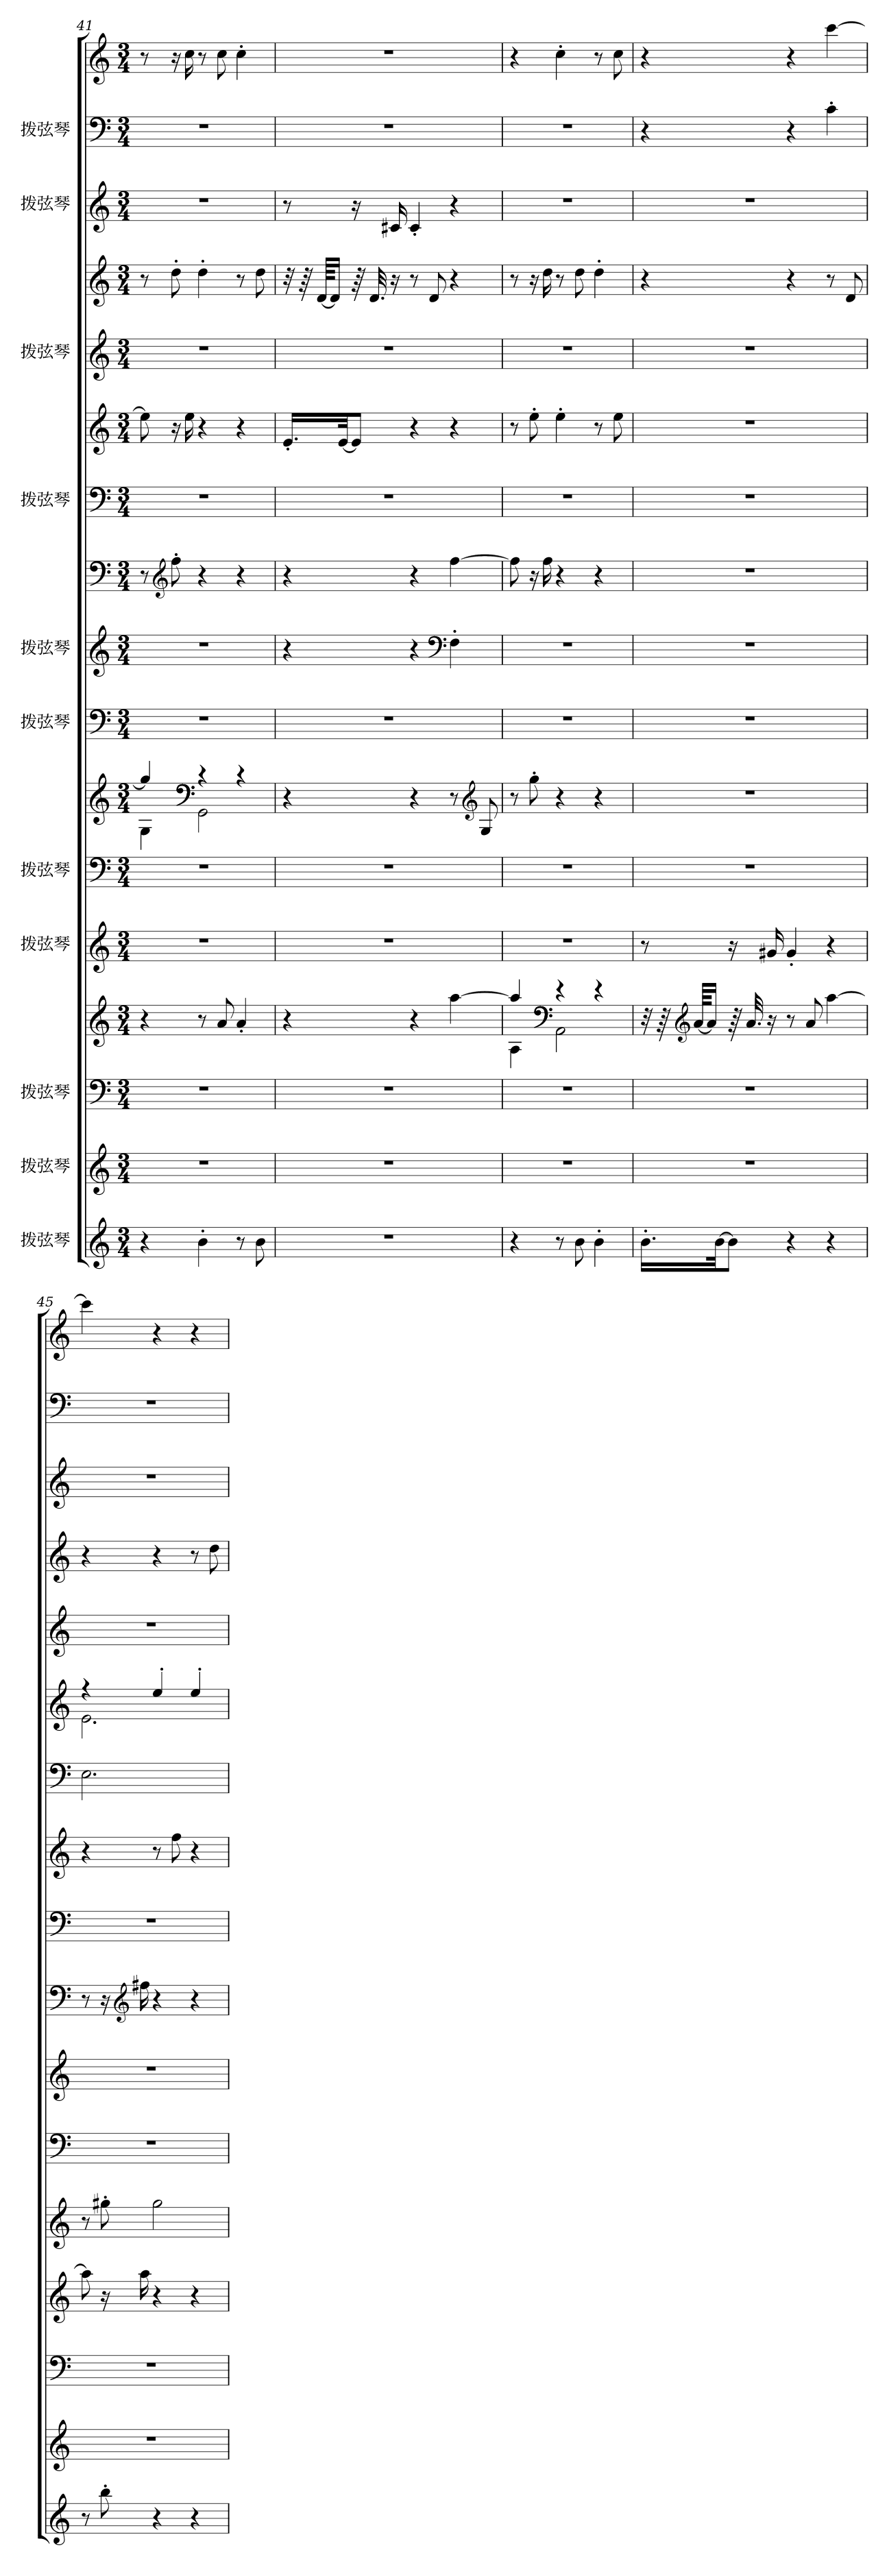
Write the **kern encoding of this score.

**kern	**kern	**kern	**kern	**kern	**kern	**kern	**kern	**kern	**kern	**kern	**kern	**kern	**kern	**kern	**kern	**kern
*part11	*part10	*part9	*part9	*part8	*part7	*part7	*part6	*part5	*part5	*part4	*part4	*part3	*part3	*part2	*part1	*part1
*staff17	*staff16	*staff15	*staff14	*staff13	*staff12	*staff11	*staff10	*staff9	*staff8	*staff7	*staff6	*staff5	*staff4	*staff3	*staff2	*staff1
*I"拨弦琴	*I"拨弦琴	*I"拨弦琴	*	*I"拨弦琴	*I"拨弦琴	*	*I"拨弦琴	*I"拨弦琴	*	*I"拨弦琴	*	*I"拨弦琴	*	*I"拨弦琴	*I"拨弦琴	*
*clefG2	*clefG2	*clefF4	*clefG2	*clefG2	*clefF4	*clefG2	*clefF4	*clefG2	*clefF4	*clefF4	*clefG2	*clefG2	*clefG2	*clefG2	*clefF4	*clefG2
*k[]	*k[]	*k[]	*k[]	*k[]	*k[]	*k[]	*k[]	*k[]	*k[]	*k[]	*k[]	*k[]	*k[]	*k[]	*k[]	*k[]
*M3/4	*M3/4	*M3/4	*M3/4	*M3/4	*M3/4	*M3/4	*M3/4	*M3/4	*M3/4	*M3/4	*M3/4	*M3/4	*M3/4	*M3/4	*M3/4	*M3/4
=41	=41	=41	=41	=41	=41	=41	=41	=41	=41	=41	=41	=41	=41	=41	=41	=41
*	*	*	*	*	*	*^	*	*	*	*	*	*	*	*	*	*
4r	2.r	2.r	4r	2.r	2.r	4gg/]	4G\	2.r	2.r	8r	2.r	8ee\]	2.r	8r	2.r	2.r	8r
*	*	*	*	*	*	*	*	*	*	*clefG2	*	*	*	*	*	*	*
.	.	.	.	.	.	.	.	.	.	8ff'\	.	16r	.	8dd'\	.	.	16r
.	.	.	.	.	.	.	.	.	.	.	.	16ee\	.	.	.	.	16cc\
*	*	*	*	*	*	*clefF4	*	*	*	*	*	*	*	*	*	*	*
4b'\	.	.	8r	.	.	4r	2GG\	.	.	4r	.	4r	.	4dd'\	.	.	8r
.	.	.	8a/	.	.	.	.	.	.	.	.	.	.	.	.	.	8cc\
8r	.	.	4a'/	.	.	4r	.	.	.	4r	.	4r	.	8r	.	.	4cc'\
8b\	.	.	.	.	.	.	.	.	.	.	.	.	.	8dd\	.	.	.
*	*	*	*	*	*	*v	*v	*	*	*	*	*	*	*	*	*	*
!!LO:PB:g=z
=42	=42	=42	=42	=42	=42	=42	=42	=42	=42	=42	=42	=42	=42	=42	=42	=42
2.r	2.r	2.r	4r	2.r	2.r	4r	2.r	4r	4r	2.r	16.e'/LL	2.r	32r	8r	2.r	2.r
.	.	.	.	.	.	.	.	.	.	.	.	.	64r	.	.	.
.	.	.	.	.	.	.	.	.	.	.	.	.	[64d/KKLL	.	.	.
.	.	.	.	.	.	.	.	.	.	.	.	.	16d/JJ]	.	.	.
.	.	.	.	.	.	.	.	.	.	.	[32e/JK	.	.	.	.	.
.	.	.	.	.	.	.	.	.	.	.	8e/J]	.	64r	16r	.	.
.	.	.	.	.	.	.	.	.	.	.	.	.	32.d/	.	.	.
.	.	.	.	.	.	.	.	.	.	.	.	.	16r	16c#X/	.	.
.	.	.	4r	.	.	4r	.	4r	4r	.	4r	.	8r	4c#'/	.	.
.	.	.	.	.	.	.	.	.	.	.	.	.	8d/	.	.	.
*	*	*	*	*	*	*	*	*clefF4	*	*	*	*	*	*	*	*
.	.	.	[4aa\	.	.	8r	.	4F'\	[4ff\	.	4r	.	4r	4r	.	.
*	*	*	*	*	*	*clefG2	*	*	*	*	*	*	*	*	*	*
.	.	.	.	.	.	8G/	.	.	.	.	.	.	.	.	.	.
=43	=43	=43	=43	=43	=43	=43	=43	=43	=43	=43	=43	=43	=43	=43	=43	=43
*	*	*	*^	*	*	*	*	*	*	*	*	*	*	*	*	*
4r	2.r	2.r	4aa/]	4A\	2.r	2.r	8r	2.r	2.r	8ff\]	2.r	8r	2.r	8r	2.r	2.r	4r
.	.	.	.	.	.	.	8gg'\	.	.	16r	.	8ee'\	.	16r	.	.	.
.	.	.	.	.	.	.	.	.	.	16ff\	.	.	.	16dd\	.	.	.
*	*	*	*clefF4	*	*	*	*	*	*	*	*	*	*	*	*	*	*
8r	.	.	4r	2AA\	.	.	4r	.	.	4r	.	4ee'\	.	8r	.	.	4cc'\
8b\	.	.	.	.	.	.	.	.	.	.	.	.	.	8dd\	.	.	.
4b'\	.	.	4r	.	.	.	4r	.	.	4r	.	8r	.	4dd'\	.	.	8r
.	.	.	.	.	.	.	.	.	.	.	.	8ee\	.	.	.	.	8cc\
*	*	*	*v	*v	*	*	*	*	*	*	*	*	*	*	*	*	*
=44	=44	=44	=44	=44	=44	=44	=44	=44	=44	=44	=44	=44	=44	=44	=44	=44
16.b'\LL	2.r	2.r	32r	8r	2.r	2.r	2.r	2.r	2.r	2.r	2.r	2.r	4r	2.r	4r	4r
.	.	.	64r	.	.	.	.	.	.	.	.	.	.	.	.	.
*	*	*	*clefG2	*	*	*	*	*	*	*	*	*	*	*	*	*
.	.	.	[64a/KKLL	.	.	.	.	.	.	.	.	.	.	.	.	.
.	.	.	16a/JJ]	.	.	.	.	.	.	.	.	.	.	.	.	.
[32b\JK	.	.	.	.	.	.	.	.	.	.	.	.	.	.	.	.
8b\J]	.	.	64r	16r	.	.	.	.	.	.	.	.	.	.	.	.
.	.	.	32.a/	.	.	.	.	.	.	.	.	.	.	.	.	.
.	.	.	16r	16g#X/	.	.	.	.	.	.	.	.	.	.	.	.
4r	.	.	8r	4g#'/	.	.	.	.	.	.	.	.	4r	.	4r	4r
.	.	.	8a/	.	.	.	.	.	.	.	.	.	.	.	.	.
4r	.	.	[4aa\	4r	.	.	.	.	.	.	.	.	8r	.	4c'\	[4ccc\
.	.	.	.	.	.	.	.	.	.	.	.	.	8d/	.	.	.
!!LO:PB:g=z
=45	=45	=45	=45	=45	=45	=45	=45	=45	=45	=45	=45	=45	=45	=45	=45	=45
*	*	*	*	*	*	*	*	*	*	*	*^	*	*	*	*	*
8r	2.r	2.r	8aa\]	8r	2.r	2.r	8r	2.r	4r	2.E\	4r	2.e\	2.r	4r	2.r	2.r	4ccc\]
8bb'\	.	.	16r	8gg#X'\	.	.	16r	.	.	.	.	.	.	.	.	.	.
*	*	*	*	*	*	*	*clefG2	*	*	*	*	*	*	*	*	*	*
.	.	.	16aa\	.	.	.	16ff#X\	.	.	.	.	.	.	.	.	.	.
4r	.	.	4r	2gg#\	.	.	4r	.	8r	.	4ee'/	.	.	4r	.	.	4r
.	.	.	.	.	.	.	.	.	8ff\	.	.	.	.	.	.	.	.
4r	.	.	4r	.	.	.	4r	.	4r	.	4ee'/	.	.	8r	.	.	4r
.	.	.	.	.	.	.	.	.	.	.	.	.	.	8dd\	.	.	.
*	*	*	*	*	*	*	*	*	*	*	*v	*v	*	*	*	*	*
=	=	=	=	=	=	=	=	=	=	=	=	=	=	=	=	=
*-	*-	*-	*-	*-	*-	*-	*-	*-	*-	*-	*-	*-	*-	*-	*-	*-
